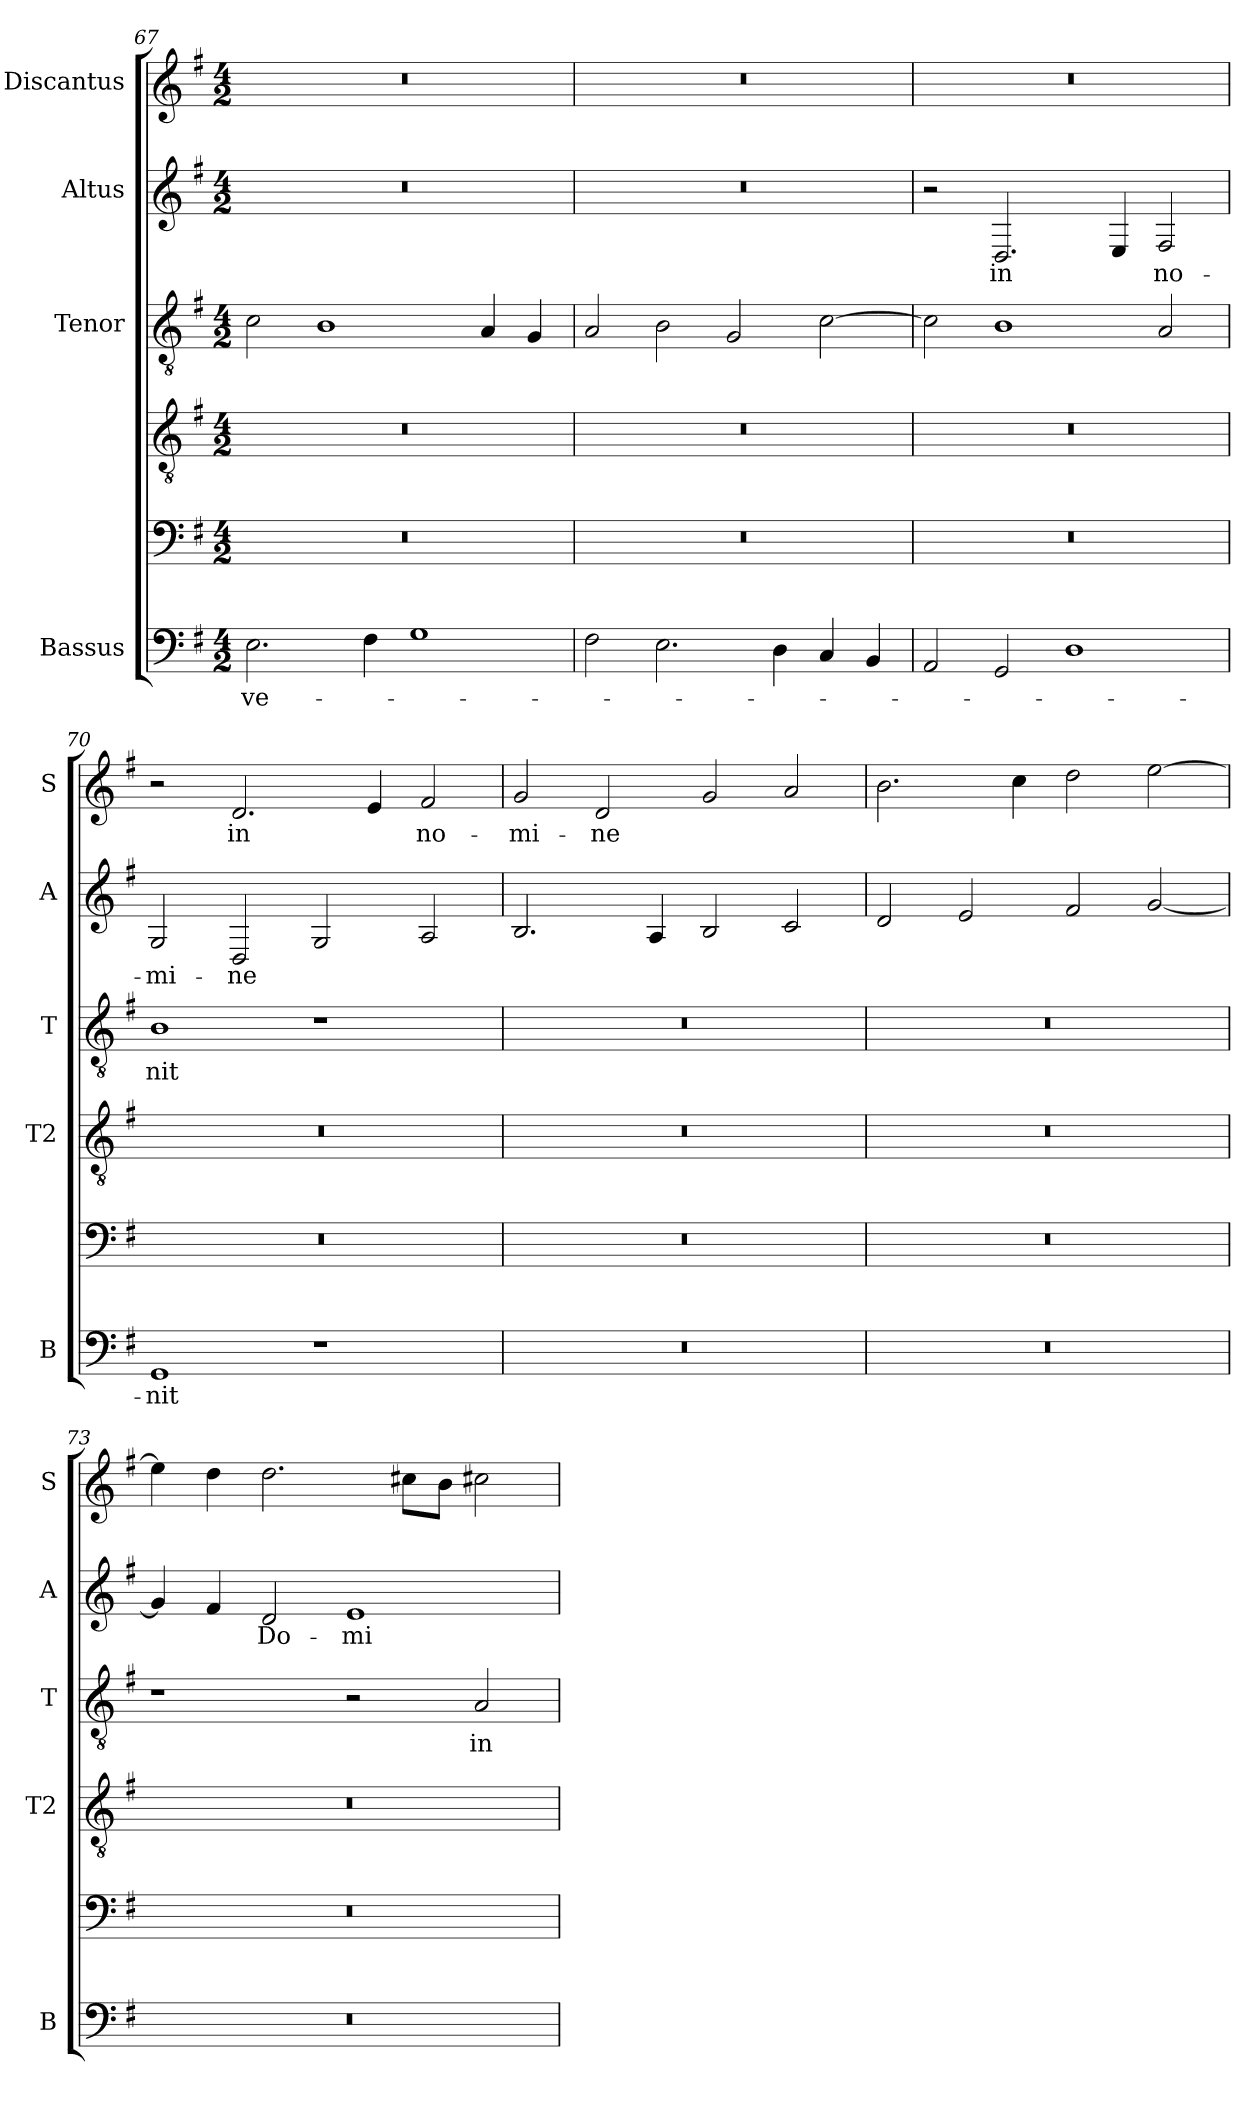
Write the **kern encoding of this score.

**kern	**text	**kern	**kern	**kern	**text	**kern	**text	**kern	**text
*part6	*part6	*part5	*part4	*part3	*part3	*part2	*part2	*part1	*part1
*staff6	*staff6	*staff5	*staff4	*staff3	*staff3	*staff2	*staff2	*staff1	*staff1
*I"Bassus	*	*	*	*I"Tenor	*	*I"Altus	*	*I"Discantus	*
*I'B	*	*	*I'T2	*I'T	*	*I'A	*	*I'S	*
*clefF4	*	*clefF4	*clefGv2	*clefGv2	*	*clefG2	*	*clefG2	*
*k[f#]	*	*k[f#]	*k[f#]	*k[f#]	*	*k[f#]	*	*k[f#]	*
*G:	*	*G:	*G:	*G:	*	*G:	*	*G:	*
*M4/2	*	*M4/2	*M4/2	*M4/2	*	*M4/2	*	*M4/2	*
=67	=67	=67	=67	=67	=67	=67	=67	=67	=67
!	!LO:LY:b	!	!	!	!	!	!	!	!
2.E\	ve-	0r	0r	2c\	.	0r	.	0r	.
.	.	.	.	1B	.	.	.	.	.
4F#\	.	.	.	.	.	.	.	.	.
1G	.	.	.	.	.	.	.	.	.
.	.	.	.	4A/	.	.	.	.	.
.	.	.	.	4G/	.	.	.	.	.
=68	=68	=68	=68	=68	=68	=68	=68	=68	=68
2F#\	.	0r	0r	2A/	.	0r	.	0r	.
2.E\	.	.	.	2B\	.	.	.	.	.
.	.	.	.	2G/	.	.	.	.	.
4D\	.	.	.	.	.	.	.	.	.
4C/	.	.	.	[2c\	.	.	.	.	.
4BB/	.	.	.	.	.	.	.	.	.
=69	=69	=69	=69	=69	=69	=69	=69	=69	=69
2AA/	.	0r	0r	2c\]	.	2r	.	0r	.
!	!	!	!	!	!	!	!LO:LY:b	!	!
2GG/	.	.	.	1B	.	2.D/	in	.	.
1D	.	.	.	.	.	.	.	.	.
.	.	.	.	.	.	4E/	.	.	.
!	!	!	!	!	!	!	!LO:LY:b	!	!
.	.	.	.	2A/	.	2F#/	no-	.	.
=70	=70	=70	=70	=70	=70	=70	=70	=70	=70
!	!LO:LY:b	!	!	!	!LO:LY:b	!	!LO:LY:b	!	!
1GG	-nit	0r	0r	1B	-nit	2G/	-mi-	2r	.
!	!	!	!	!	!	!	!LO:LY:b	!	!LO:LY:b
.	.	.	.	.	.	2D/	-ne	2.d/	in
1r	.	.	.	1r	.	2G/	.	.	.
.	.	.	.	.	.	.	.	4e/	.
!	!	!	!	!	!	!	!	!	!LO:LY:b
.	.	.	.	.	.	2A/	.	2f#/	no-
!!LO:LB:g=z
=71	=71	=71	=71	=71	=71	=71	=71	=71	=71
!	!	!	!	!	!	!	!	!	!LO:LY:b
0r	.	0r	0r	0r	.	2.B/	.	2g/	-mi-
!	!	!	!	!	!	!	!	!	!LO:LY:b
.	.	.	.	.	.	.	.	2d/	-ne
.	.	.	.	.	.	4A/	.	.	.
.	.	.	.	.	.	2B/	.	2g/	.
.	.	.	.	.	.	2c/	.	2a/	.
=72	=72	=72	=72	=72	=72	=72	=72	=72	=72
0r	.	0r	0r	0r	.	2d/	.	2.b\	.
.	.	.	.	.	.	2e/	.	.	.
.	.	.	.	.	.	.	.	4cc\	.
.	.	.	.	.	.	2f#/	.	2dd\	.
.	.	.	.	.	.	[2g/	.	[2ee\	.
=73	=73	=73	=73	=73	=73	=73	=73	=73	=73
0r	.	0r	0r	1r	.	4g/]	.	4ee\]	.
.	.	.	.	.	.	4f#/	.	4dd\	.
!	!	!	!	!	!	!	!LO:LY:b	!	!
.	.	.	.	.	.	2d/	Do-	2.dd\	.
!	!	!	!	!	!	!	!LO:LY:b	!	!
.	.	.	.	2r	.	1e	-mi-	.	.
.	.	.	.	.	.	.	.	8cc#X\L	.
.	.	.	.	.	.	.	.	8b\J	.
!	!	!	!	!	!LO:LY:b	!	!	!	!
.	.	.	.	2A/	in	.	.	2cc#X\	.
=	=	=	=	=	=	=	=	=	=
*-	*-	*-	*-	*-	*-	*-	*-	*-	*-
